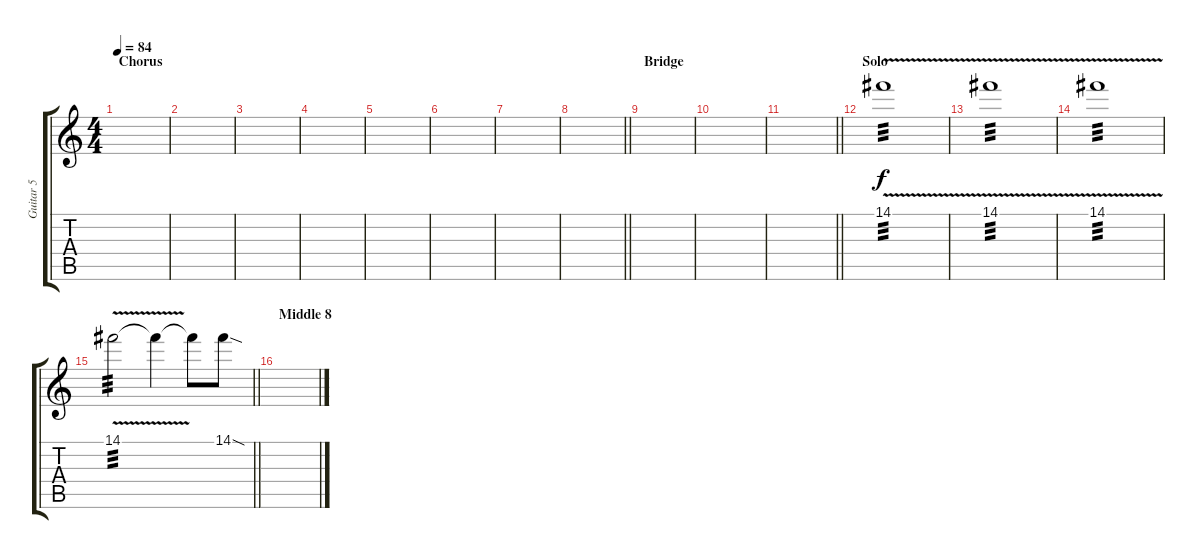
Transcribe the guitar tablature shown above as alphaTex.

\track ("Guitar 5" "Guitar 5") {instrument overdrivenguitar}
\staff {score tabs}
\tuning (E4 B3 G3 D3 A2 E2) {hide}
\ts (4 4)
\section ("" "Chorus")
\tempo 84
\clef g2
\ks c
|
|
|
|
|
|
|
\barLineRight lightlight
|
\section ("" "Bridge")
|
|
\barLineRight lightlight
|
\section ("" "Solo")
14.1{v}.1{tp 3} |
14.1{v}.1{tp 3} |
14.1{v}.1{tp 3} |
\barLineRight lightlight
14.1{v}.2{tp 3} 14.1{t}.4 14.1{t}.8 14.1{sod}.8 |
\section ("" "Middle 8")
